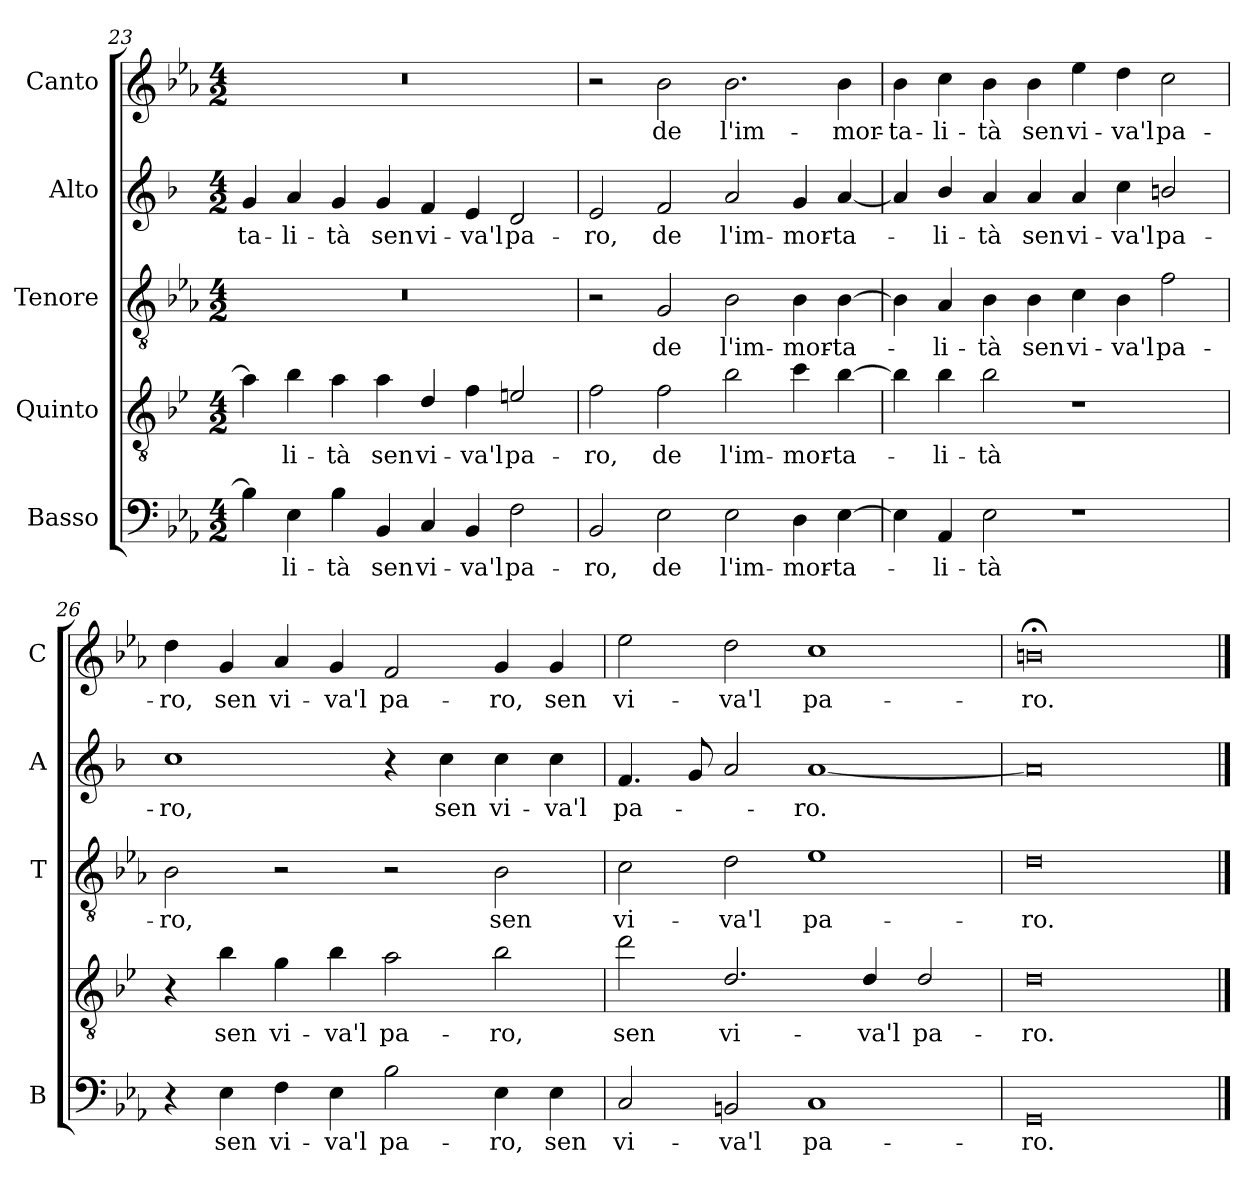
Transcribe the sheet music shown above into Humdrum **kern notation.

**kern	**text	**kern	**text	**kern	**text	**kern	**text	**kern	**text
*part5	*part5	*part4	*part4	*part3	*part3	*part2	*part2	*part1	*part1
*staff5	*staff5	*staff4	*staff4	*staff3	*staff3	*staff2	*staff2	*staff1	*staff1
*I"Basso	*	*I"Quinto	*	*I"Tenore	*	*I"Alto	*	*I"Canto	*
*I'B	*	*	*	*I'T	*	*I'A	*	*I'C	*
*clefF4	*	*clefGv2	*	*clefGv2	*	*clefG2	*	*clefG2	*
*	*	*ITrd4c7	*	*	*	*ITrd1c2	*	*	*
*k[b-e-a-]	*	*k[b-e-a-]	*	*k[b-e-a-]	*	*k[b-e-a-]	*	*k[b-e-a-]	*
*E-:	*	*E-:	*	*E-:	*	*E-:	*	*E-:	*
*M4/2	*	*M4/2	*	*M4/2	*	*M4/2	*	*M4/2	*
=23	=23	=23	=23	=23	=23	=23	=23	=23	=23
!	!	!	!	!	!	!	!LO:LY:b	!	!
4B-\]	.	4d\]	.	0r	.	4f/	-ta-	0r	.
!	!LO:LY:b	!	!LO:LY:b	!	!	!	!LO:LY:b	!	!
4E-\	-li-	4e-\	-li-	.	.	4g/	-li-	.	.
!	!LO:LY:b	!	!LO:LY:b	!	!	!	!LO:LY:b	!	!
4B-\	-tà	4d\	-tà	.	.	4f/	-tà	.	.
!	!LO:LY:b	!	!LO:LY:b	!	!	!	!LO:LY:b	!	!
4BB-/	sen	4d\	sen	.	.	4f/	sen	.	.
!	!LO:LY:b	!	!LO:LY:b	!	!	!	!LO:LY:b	!	!
4C/	vi-	4G/	vi-	.	.	4e-/	vi-	.	.
!	!LO:LY:b	!	!LO:LY:b	!	!	!	!LO:LY:b	!	!
4BB-/	-va'l	4B-\	-va'l	.	.	4d/	-va'l	.	.
!	!LO:LY:b	!	!LO:LY:b	!	!	!	!LO:LY:b	!	!
2F\	pa-	2An/	pa-	.	.	2c/	pa-	.	.
=24	=24	=24	=24	=24	=24	=24	=24	=24	=24
!	!LO:LY:b	!	!LO:LY:b	!	!	!	!LO:LY:b	!	!
2BB-/	-ro,	2B-\	-ro,	2r	.	2d/	-ro,	2r	.
!	!LO:LY:b	!	!LO:LY:b	!	!LO:LY:b	!	!LO:LY:b	!	!LO:LY:b
2E-\	de	2B-\	de	2G/	de	2e-/	de	2b-\	de
!	!LO:LY:b	!	!LO:LY:b	!	!LO:LY:b	!	!LO:LY:b	!	!LO:LY:b
2E-\	l'im-	2e-\	l'im-	2B-\	l'im-	2g/	l'im-	2.b-\	l'im-
!	!LO:LY:b	!	!LO:LY:b	!	!LO:LY:b	!	!LO:LY:b	!	!
4D\	-mor-	4f\	-mor-	4B-\	-mor-	4f/	-mor-	.	.
!	!LO:LY:b	!	!LO:LY:b	!	!LO:LY:b	!	!LO:LY:b	!	!LO:LY:b
[4E-\	-ta-	[4e-\	-ta-	[4B-\	-ta-	[4g/	-ta-	4b-\	-mor-
!!LO:PB:g=z
=25	=25	=25	=25	=25	=25	=25	=25	=25	=25
!	!	!	!	!	!	!	!	!	!LO:LY:b
4E-\]	.	4e-\]	.	4B-\]	.	4g/]	.	4b-\	-ta-
!	!LO:LY:b	!	!LO:LY:b	!	!LO:LY:b	!	!LO:LY:b	!	!LO:LY:b
4AA-/	-li-	4e-\	-li-	4A-/	-li-	4a-/	-li-	4cc\	-li-
!	!LO:LY:b	!	!LO:LY:b	!	!LO:LY:b	!	!LO:LY:b	!	!LO:LY:b
2E-\	-tà	2e-\	-tà	4B-\	-tà	4g/	-tà	4b-\	-tà
!	!	!	!	!	!LO:LY:b	!	!LO:LY:b	!	!LO:LY:b
.	.	.	.	4B-\	sen	4g/	sen	4b-\	sen
!	!	!	!	!	!LO:LY:b	!	!LO:LY:b	!	!LO:LY:b
1r	.	1r	.	4c\	vi-	4g/	vi-	4ee-\	vi-
!	!	!	!	!	!LO:LY:b	!	!LO:LY:b	!	!LO:LY:b
.	.	.	.	4B-\	-va'l	4b-\	-va'l	4dd\	-va'l
!	!	!	!	!	!LO:LY:b	!	!LO:LY:b	!	!LO:LY:b
.	.	.	.	2f\	pa-	2an/	pa-	2cc\	pa-
=26	=26	=26	=26	=26	=26	=26	=26	=26	=26
!	!	!	!	!	!LO:LY:b	!	!LO:LY:b	!	!LO:LY:b
4r	.	4r	.	2B-\	-ro,	1b-	-ro,	4dd\	-ro,
!	!LO:LY:b	!	!LO:LY:b	!	!	!	!	!	!LO:LY:b
4E-\	sen	4e-\	sen	.	.	.	.	4g/	sen
!	!LO:LY:b	!	!LO:LY:b	!	!	!	!	!	!LO:LY:b
4F\	vi-	4c\	vi-	2r	.	.	.	4a-/	vi-
!	!LO:LY:b	!	!LO:LY:b	!	!	!	!	!	!LO:LY:b
4E-\	-va'l	4e-\	-va'l	.	.	.	.	4g/	-va'l
!	!LO:LY:b	!	!LO:LY:b	!	!	!	!	!	!LO:LY:b
2B-\	pa-	2d\	pa-	2r	.	4r	.	2f/	pa-
!	!	!	!	!	!	!	!LO:LY:b	!	!
.	.	.	.	.	.	4b-\	sen	.	.
!	!LO:LY:b	!	!LO:LY:b	!	!LO:LY:b	!	!LO:LY:b	!	!LO:LY:b
4E-\	-ro,	2e-\	-ro,	2B-\	sen	4b-\	vi-	4g/	-ro,
!	!LO:LY:b	!	!	!	!	!	!LO:LY:b	!	!LO:LY:b
4E-\	sen	.	.	.	.	4b-\	-va'l	4g/	sen
=27	=27	=27	=27	=27	=27	=27	=27	=27	=27
!	!LO:LY:b	!	!LO:LY:b	!	!LO:LY:b	!	!LO:LY:b	!	!LO:LY:b
2C/	vi-	2g\	sen	2c\	vi-	4.e-/	pa-	2ee-\	vi-
.	.	.	.	.	.	8f/	.	.	.
!	!LO:LY:b	!	!LO:LY:b	!	!LO:LY:b	!	!	!	!LO:LY:b
2BBn/	-va'l	2.G/	vi-	2d\	-va'l	2g/	.	2dd\	-va'l
!	!LO:LY:b	!	!	!	!LO:LY:b	!	!LO:LY:b	!	!LO:LY:b
1C	pa-	.	.	1e-	pa-	[1g	-ro.	1cc	pa-
!	!	!	!LO:LY:b	!	!	!	!	!	!
.	.	4G/	-va'l	.	.	.	.	.	.
!	!	!	!LO:LY:b	!	!	!	!	!	!
.	.	2G/	pa-	.	.	.	.	.	.
=28	=28	=28	=28	=28	=28	=28	=28	=28	=28
!	!LO:LY:b	!	!LO:LY:b	!	!LO:LY:b	!	!	!	!LO:LY:b
0GG	-ro.	0G	-ro.	0d	-ro.	0g]	.	0bn;<	-ro.
==	==	==	==	==	==	==	==	==	==
*-	*-	*-	*-	*-	*-	*-	*-	*-	*-
